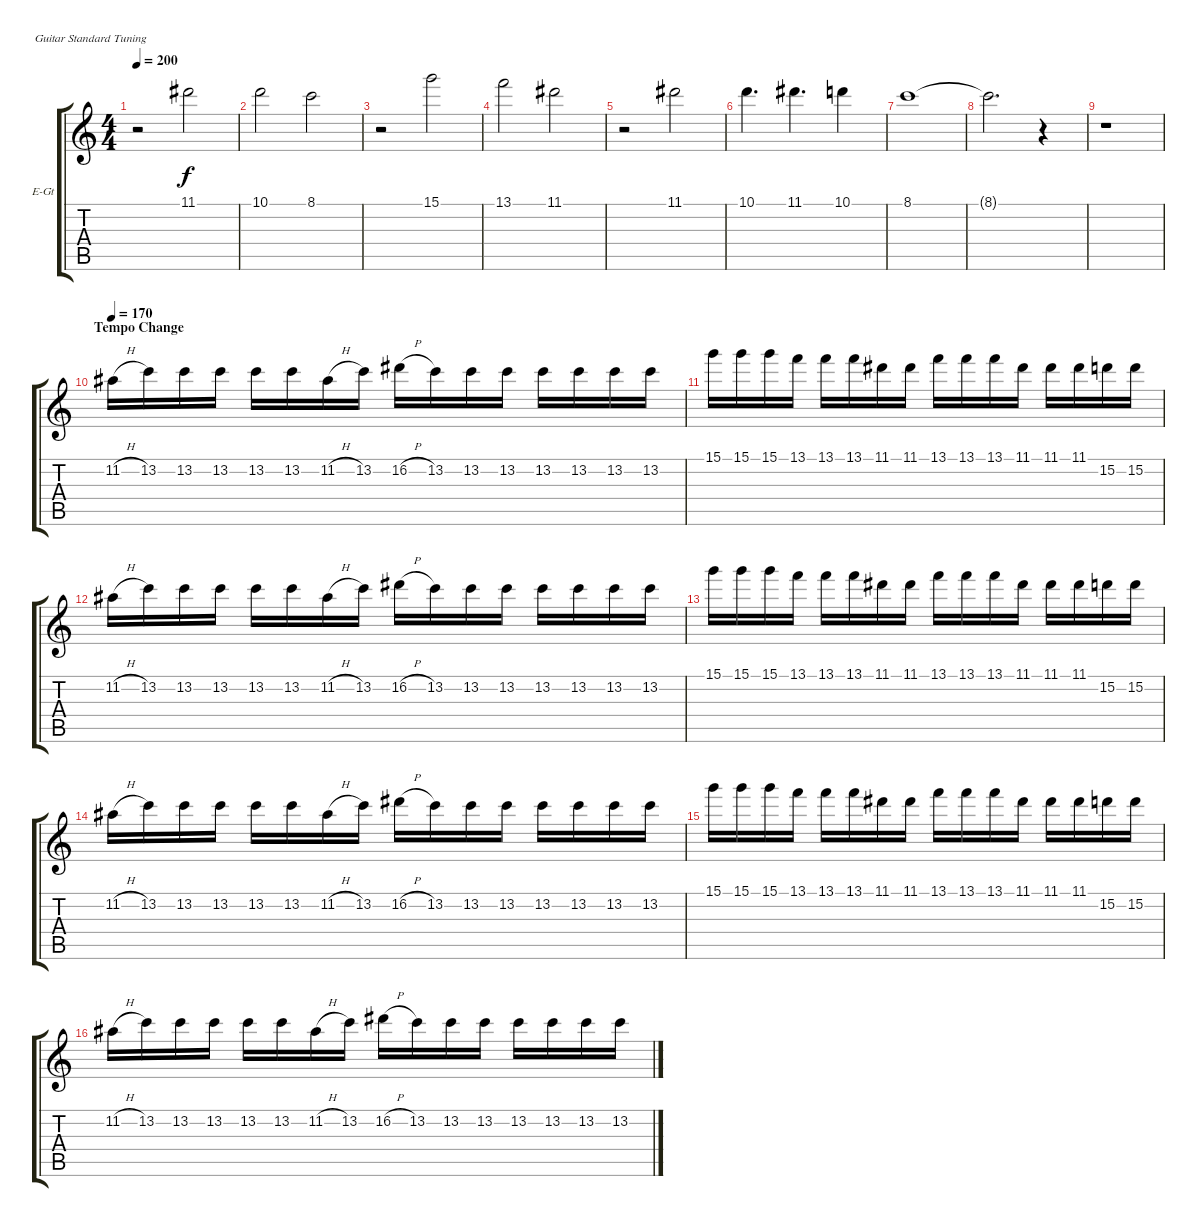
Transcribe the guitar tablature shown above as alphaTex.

\bracketExtendMode groupsimilarinstruments
\firstSystemTrackNameOrientation horizontal
\otherSystemsTrackNameOrientation horizontal
\track ("Lead 1" "E-Gt") {instrument overdrivenguitar}
\staff {score tabs}
\tuning (E4 B3 G3 D3 A2 E2)
\ts (4 4)
\section ("" "")
\tempo 200
\clef g2
\ks aminor
r.2{dy f} 11.1.2 |
10.1.2 8.1.2 |
r.2 15.1.2 |
13.1.2 11.1.2 |
r.2 11.1.2 |
10.1.4{d} 11.1.4{d} 10.1.4 |
8.1.1 |
8.1{t}.2{d} r.4 |
r.1 |
\section ("" "Tempo Change")
\tempo 170
11.2{h}.16 13.2.16 13.2.16 13.2.16 13.2.16 13.2.16 11.2{h}.16 13.2.16 16.2{h}.16 13.2.16 13.2.16 13.2.16 13.2.16 13.2.16 13.2.16 13.2.16 |
15.1.16 15.1.16 15.1.16 13.1.16 13.1.16 13.1.16 11.1.16 11.1.16 13.1.16 13.1.16 13.1.16 11.1.16 11.1.16 11.1.16 15.2.16 15.2.16 |
11.2{h}.16 13.2.16 13.2.16 13.2.16 13.2.16 13.2.16 11.2{h}.16 13.2.16 16.2{h}.16 13.2.16 13.2.16 13.2.16 13.2.16 13.2.16 13.2.16 13.2.16 |
15.1.16 15.1.16 15.1.16 13.1.16 13.1.16 13.1.16 11.1.16 11.1.16 13.1.16 13.1.16 13.1.16 11.1.16 11.1.16 11.1.16 15.2.16 15.2.16 |
11.2{h}.16 13.2.16 13.2.16 13.2.16 13.2.16 13.2.16 11.2{h}.16 13.2.16 16.2{h}.16 13.2.16 13.2.16 13.2.16 13.2.16 13.2.16 13.2.16 13.2.16 |
15.1.16 15.1.16 15.1.16 13.1.16 13.1.16 13.1.16 11.1.16 11.1.16 13.1.16 13.1.16 13.1.16 11.1.16 11.1.16 11.1.16 15.2.16 15.2.16 |
11.2{h}.16 13.2.16 13.2.16 13.2.16 13.2.16 13.2.16 11.2{h}.16 13.2.16 16.2{h}.16 13.2.16 13.2.16 13.2.16 13.2.16 13.2.16 13.2.16 13.2.16
